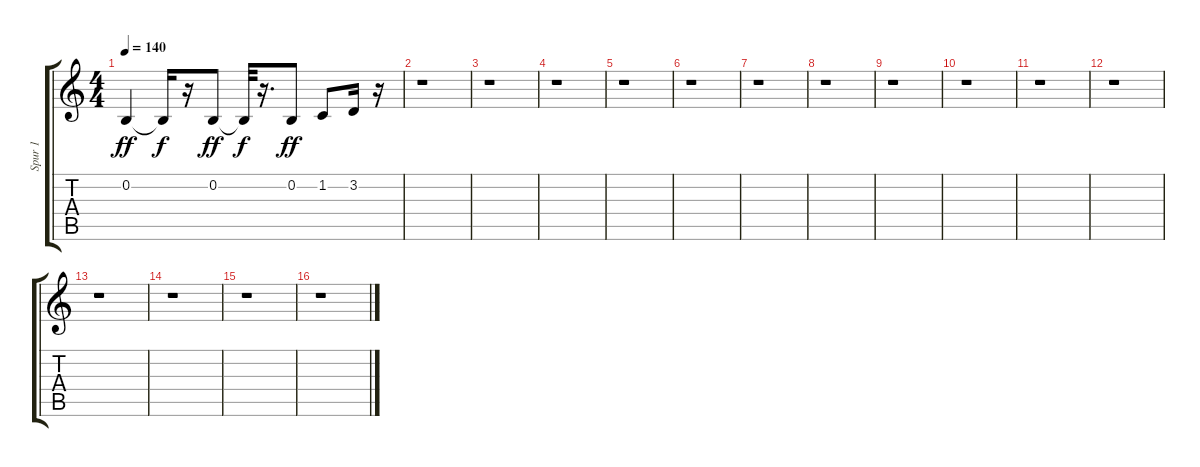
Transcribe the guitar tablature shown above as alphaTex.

\track ("Spur 1" "Spur 1") {instrument sitar}
\staff {score tabs}
\tuning (E4 B3 G3 D3 A2 E2) {hide}
\ts (4 4)
\tempo 140
\clef g2
\ks c
0.2.4{dy ff} 0.2{t}.16{dy f} r.16 0.2.8{dy ff} 0.2{t}.32{dy f} r.16{d} 0.2.8{dy ff} 1.2.8 3.2.16 r.16 |
r.1 |
r.1 |
r.1 |
r.1 |
r.1 |
r.1 |
r.1 |
r.1 |
r.1 |
r.1 |
r.1 |
r.1 |
r.1 |
r.1 |
r.1
